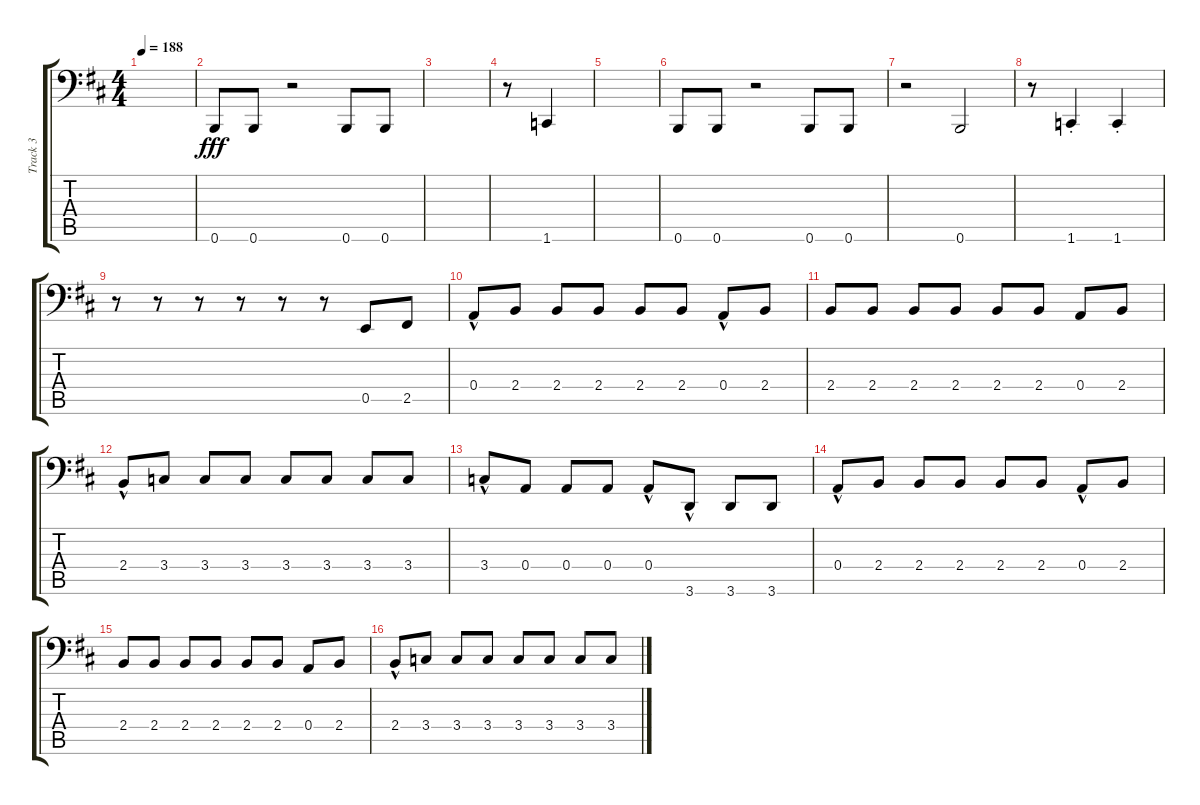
\track ("Track 3" "Track 3") {instrument electricbassfinger}
\staff {score tabs}
\tuning (C3 G2 D2 A1 E1 B0) {hide}
\ts (4 4)
\tempo 188
\clef f4
\ks bminor
|
0.6.8{dy fff} 0.6.8 r.2 0.6.8 0.6.8 |
|
r.8 1.6.4 |
|
0.6.8 0.6.8 r.2 0.6.8 0.6.8 |
r.2 0.6.2 |
r.8 1.6{st}.4 1.6{st}.4 |
r.8 r.8 r.8 r.8 r.8 r.8 0.5.8 2.5.8 |
0.4{hac}.8 2.4.8 2.4.8 2.4.8 2.4.8 2.4.8 0.4{hac}.8 2.4.8 |
2.4.8 2.4.8 2.4.8 2.4.8 2.4.8 2.4.8 0.4.8 2.4.8 |
2.4{hac}.8 3.4.8 3.4.8 3.4.8 3.4.8 3.4.8 3.4.8 3.4.8 |
3.4{hac}.8 0.4.8 0.4.8 0.4.8 0.4{hac}.8 3.6{hac}.8 3.6.8 3.6.8 |
0.4{hac}.8 2.4.8 2.4.8 2.4.8 2.4.8 2.4.8 0.4{hac}.8 2.4.8 |
2.4.8 2.4.8 2.4.8 2.4.8 2.4.8 2.4.8 0.4.8 2.4.8 |
2.4{hac}.8 3.4.8 3.4.8 3.4.8 3.4.8 3.4.8 3.4.8 3.4.8
